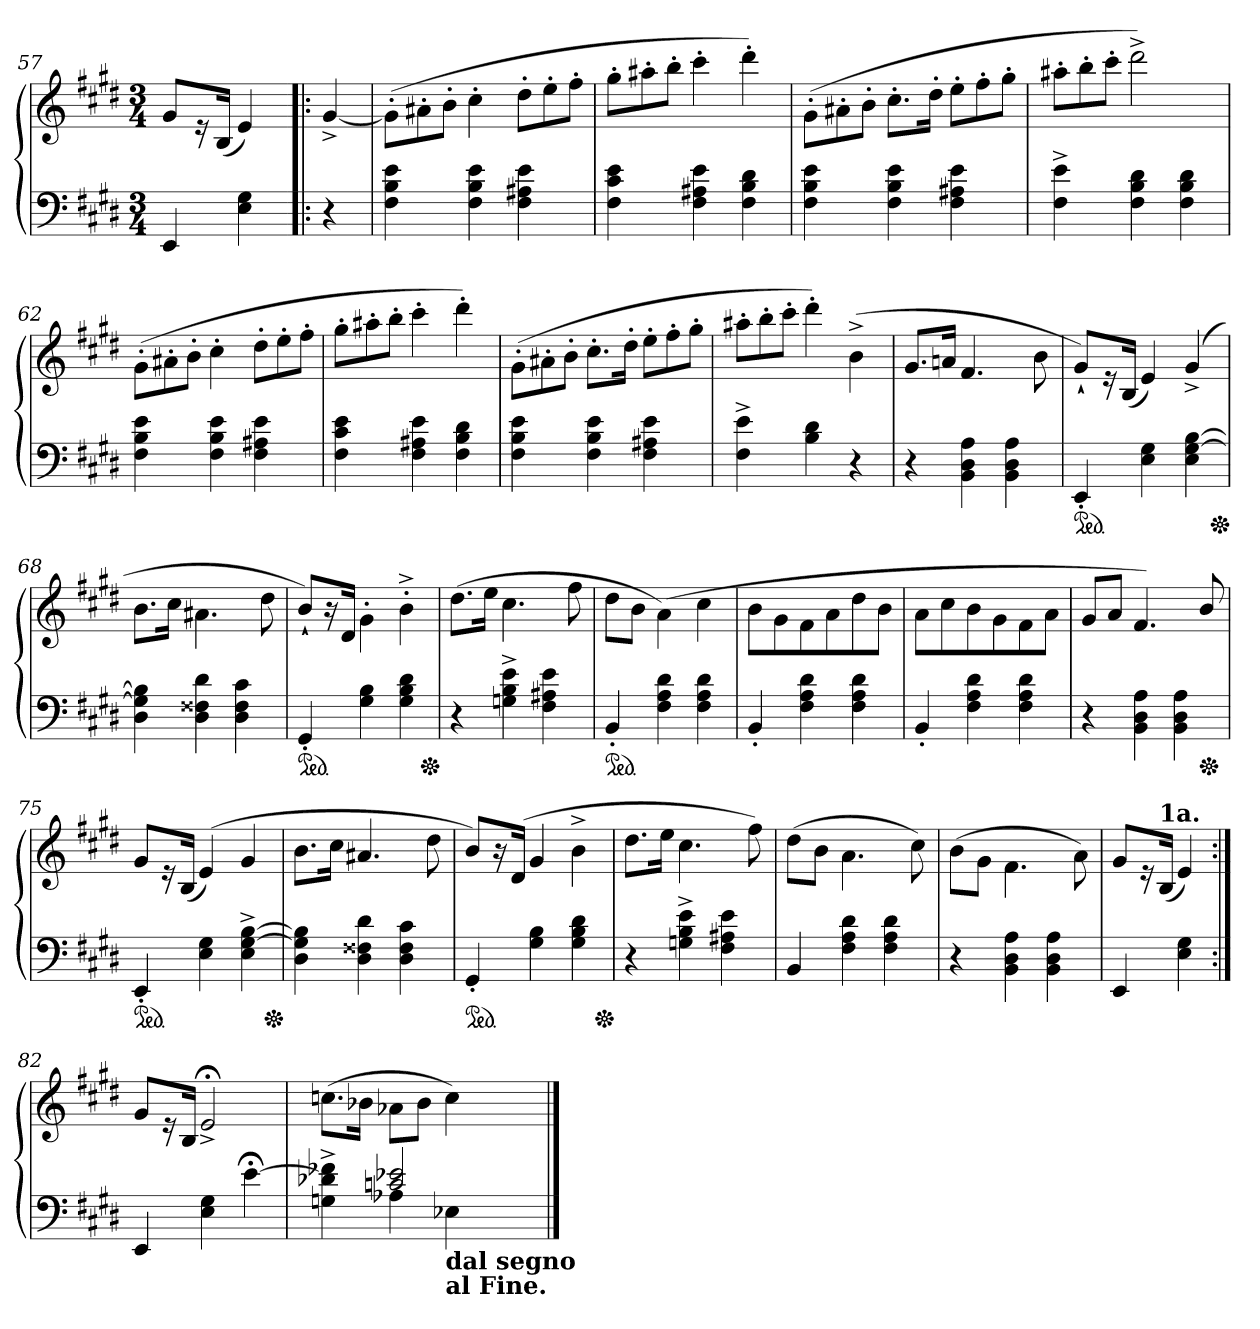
**kern	**kern
*part1	*part1
*staff2	*staff1
*clefF4	*clefG2
*k[f#c#g#d#]	*k[f#c#g#d#]
*M3/4	*M3/4
=57	=57
4EE	8g#L
.	16r
.	(<16BJk
4E 4G#	4e)
=!|:	=!|:
4r	[4g#^
=58	=58
*	*Xtuplet
4F# 4B 4e	(12g#'\L]
.	12a#X'
.	12b'J
4F# 4B 4e	4cc#'
4F# 4A#X 4e	12dd#'L
.	12ee'
.	12ff#'J
=59	=59
4F# 4c# 4e	12gg#'L
.	12aa#X'
.	12bb'J
4F# 4A#X 4e	4ccc#'
4F# 4B 4d#	4ddd#')
=60	=60
4F# 4B 4e	(12g#'\L
.	12a#X'
.	12b'J
4F# 4B 4e	8.cc#'L
.	16dd#'Jk
4F# 4A#X 4e	12ee'L
.	12ff#'
.	12gg#'J
=61	=61
4F#^< 4e^<	12aa#X'L
.	12bb'
.	12ccc#'J
4F# 4B 4d#	2ddd#^<)
4F# 4B 4d#	.
=62	=62
4F# 4B 4e	(12g#'\L
.	12a#X'
.	12b'J
4F# 4B 4e	4cc#'
4F# 4A#X 4e	12dd#'L
.	12ee'
.	12ff#'J
=63	=63
4F# 4c# 4e	12gg#'L
.	12aa#X'
.	12bb'J
4F# 4A#X 4e	4ccc#'
4F# 4B 4d#	4ddd#')
=64	=64
4F# 4B 4e	(12g#'\L
.	12a#X'
.	12b'J
4F# 4B 4e	8.cc#'L
.	16dd#'Jk
4F# 4A#X 4e	12ee'L
.	12ff#'
.	12gg#'J
=65	=65
4F#^< 4e^<	12aa#X'L
.	12bb'
.	12ccc#'J
4B 4d#	4ddd#')
4r	(4b^<
=66	=66
4r	8.g#L
.	16anJk
4BB 4D# 4A	4.f#
4BB 4D# 4A	.
.	8b
=67	=67
*ped	*
4EE'	8g#`>L)
.	16r
.	(16BJk
4E 4G#	4e)
4E [4G# [4B	(>4g#^
*Xped	*
=68	=68
4D# 4G#] 4B]	8.bL
.	16cc#Jk
4D# 4F##X 4d#	4.a#X\
4D# 4F## 4c#	.
.	8dd#
=69	=69
*ped	*
4GG#'	8b`>L)
.	16r
.	16d#Jk
4G# 4B	4g#'\
4G# 4B 4d#	4b'^<
*Xped	*
=70	=70
4r	(8.dd#L
.	16eeJk
4Gn^< 4B^< 4e^<	4.cc#
4F# 4A#X 4e	.
.	8ff#
=71	=71
*ped	*
4BB'	8dd#L
.	8bJ
4F# 4A 4d#	(4a\)
4F# 4A 4d#	4cc#
=72	=72
4BB'	8b\L
.	8g#
4F# 4A 4d#	8f#
.	8a
4F# 4A 4d#	8dd#
.	8bJ
=73	=73
4BB'	8a\L
.	8cc#
4F# 4A 4d#	8b
.	8g#
4F# 4A 4d#	8f#
.	8aJ
=74	=74
4r	8g#L
.	8aJ
4BB 4D# 4A	4.f#)
4BB 4D# 4A	.
*Xped	*
.	8b/
=75	=75
*ped	*
4EE'	8g#L
.	16r
.	(16BJk
4E 4G#	(4e)
4E^ [4G#^ [4B^	4g#
*Xped	*
=76	=76
4D# 4G#] 4B]	8.bL
.	16cc#Jk
4D# 4F##X 4d#	4.a#X
4D# 4F## 4c#	.
.	8dd#
=77	=77
*ped	*
4GG#'	8bL)
.	16r
.	(>16d#Jk
4G# 4B	4g#
4G# 4B 4d#	4b^<
*Xped	*
=78	=78
4r	8.dd#L
.	16eeJk
4Gn^< 4B^< 4e^<	4.cc#
4F# 4A#X 4e	.
.	8ff#)
=79	=79
4BB	(8dd#L
.	8bJ
4F# 4A 4d#	4.a\
4F# 4A 4d#	.
.	8cc#)
=80	=80
4r	(8b\L
.	8g#J
4BB 4D# 4A	4.f#\
4BB 4D# 4A	.
.	8a\)
=81	=81
4EE	8g#L
.	16r
!	!LO:TX:a:B:t=1a.
.	(16BJk
4E 4G#	4e)
=82:|!	=82:|!
4EE	8g#L
.	16r
.	16BJk
4E 4G#	2e;<^
[4e;<	.
=83	=83
*^	*
4ryy	4G^< 4d-^< 4f-X]^<	(8.ccL
.	.	16b-Jk
2c 2e-	4A-	8a-\L
.	.	8b-J
!	!LO:TX:b:B:t=dal segno	!
!	!LO:TX:b:B:t=al Fine.	!
.	4E-	4cc)
*v	*v	*
==	==
*-	*-
